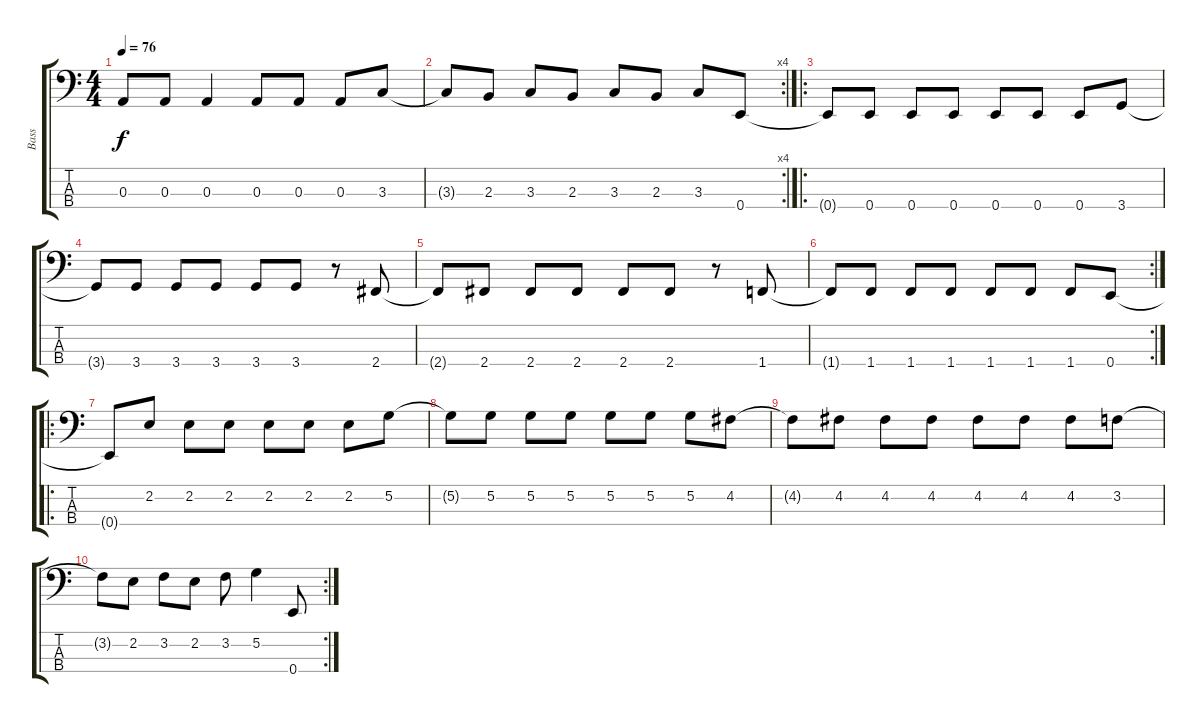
\track ("Bass" "Bass") {instrument electricbasspick}
\staff {score tabs}
\tuning (G2 D2 A1 E1) {hide}
\ts (4 4)
\tempo 76
\clef f4
\ks c
0.3{t}.8{dy f} 0.3.8 0.3.4 0.3.8 0.3.8 0.3.8 3.3.8 |
\rc 4
3.3{t}.8 2.3.8 3.3.8 2.3.8 3.3.8 2.3.8 3.3.8 0.4.8 |
\ro
0.4{t}.8 0.4.8 0.4.8 0.4.8 0.4.8 0.4.8 0.4.8 3.4.8 |
3.4{t}.8 3.4.8 3.4.8 3.4.8 3.4.8 3.4.8 r.8 2.4.8 |
2.4{t}.8 2.4.8 2.4.8 2.4.8 2.4.8 2.4.8 r.8 1.4.8 |
\rc 2
1.4{t}.8 1.4.8 1.4.8 1.4.8 1.4.8 1.4.8 1.4.8 0.4.8 |
\ro
0.4{t}.8 2.2.8 2.2.8 2.2.8 2.2.8 2.2.8 2.2.8 5.2.8 |
5.2{t}.8 5.2.8 5.2.8 5.2.8 5.2.8 5.2.8 5.2.8 4.2.8 |
4.2{t}.8 4.2.8 4.2.8 4.2.8 4.2.8 4.2.8 4.2.8 3.2.8 |
\rc 2
3.2{t}.8 2.2.8 3.2.8 2.2.8 3.2.8 5.2.4 0.4.8
